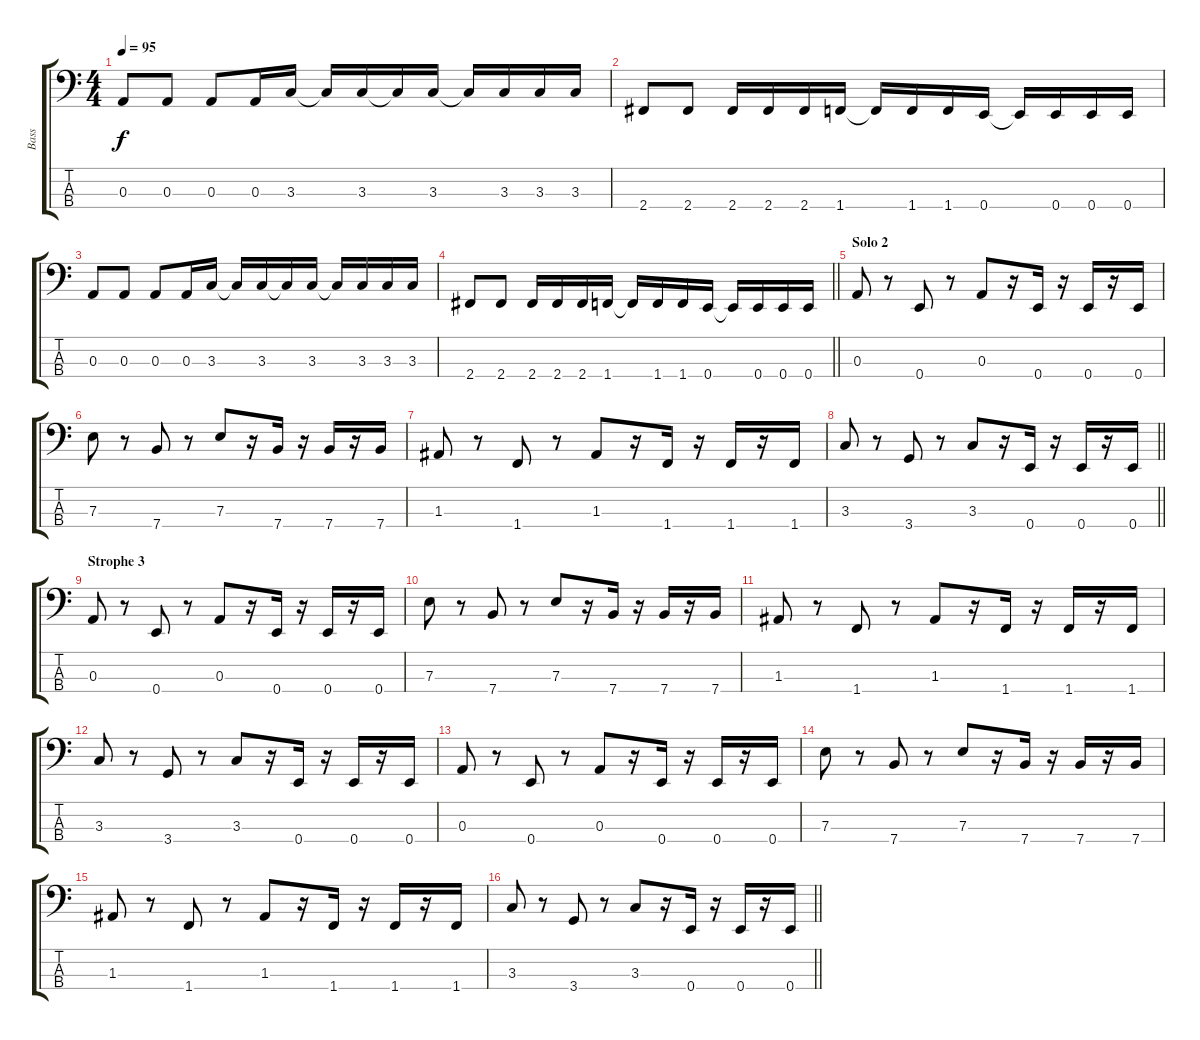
\track ("Bass" "Bass") {instrument electricbassfinger}
\staff {score tabs}
\tuning (G2 D2 A1 E1) {hide}
\ts (4 4)
\tempo 95
\clef f4
\ks c
0.3.8{dy f} 0.3.8 0.3.8 0.3.16 3.3.16 3.3{t}.16 3.3.16 3.3{t}.16 3.3.16 3.3{t}.16 3.3.16 3.3.16 3.3.16 |
2.4.8 2.4.8 2.4.16 2.4.16 2.4.16 1.4.16 1.4{t}.16 1.4.16 1.4.16 0.4.16 0.4{t}.16 0.4.16 0.4.16 0.4.16 |
0.3.8 0.3.8 0.3.8 0.3.16 3.3.16 3.3{t}.16 3.3.16 3.3{t}.16 3.3.16 3.3{t}.16 3.3.16 3.3.16 3.3.16 |
\barLineRight lightlight
2.4.8 2.4.8 2.4.16 2.4.16 2.4.16 1.4.16 1.4{t}.16 1.4.16 1.4.16 0.4.16 0.4{t}.16 0.4.16 0.4.16 0.4.16 |
\section ("" "Solo 2")
0.3.8 r.8 0.4.8 r.8 0.3.8 r.16 0.4.16 r.16 0.4.16 r.16 0.4.16 |
7.3.8 r.8 7.4.8 r.8 7.3.8 r.16 7.4.16 r.16 7.4.16 r.16 7.4.16 |
1.3.8 r.8 1.4.8 r.8 1.3.8 r.16 1.4.16 r.16 1.4.16 r.16 1.4.16 |
\barLineRight lightlight
3.3.8 r.8 3.4.8 r.8 3.3.8 r.16 0.4.16 r.16 0.4.16 r.16 0.4.16 |
\section ("" "Strophe 3")
0.3.8 r.8 0.4.8 r.8 0.3.8 r.16 0.4.16 r.16 0.4.16 r.16 0.4.16 |
7.3.8 r.8 7.4.8 r.8 7.3.8 r.16 7.4.16 r.16 7.4.16 r.16 7.4.16 |
1.3.8 r.8 1.4.8 r.8 1.3.8 r.16 1.4.16 r.16 1.4.16 r.16 1.4.16 |
3.3.8 r.8 3.4.8 r.8 3.3.8 r.16 0.4.16 r.16 0.4.16 r.16 0.4.16 |
0.3.8 r.8 0.4.8 r.8 0.3.8 r.16 0.4.16 r.16 0.4.16 r.16 0.4.16 |
7.3.8 r.8 7.4.8 r.8 7.3.8 r.16 7.4.16 r.16 7.4.16 r.16 7.4.16 |
1.3.8 r.8 1.4.8 r.8 1.3.8 r.16 1.4.16 r.16 1.4.16 r.16 1.4.16 |
\barLineRight lightlight
3.3.8 r.8 3.4.8 r.8 3.3.8 r.16 0.4.16 r.16 0.4.16 r.16 0.4.16
